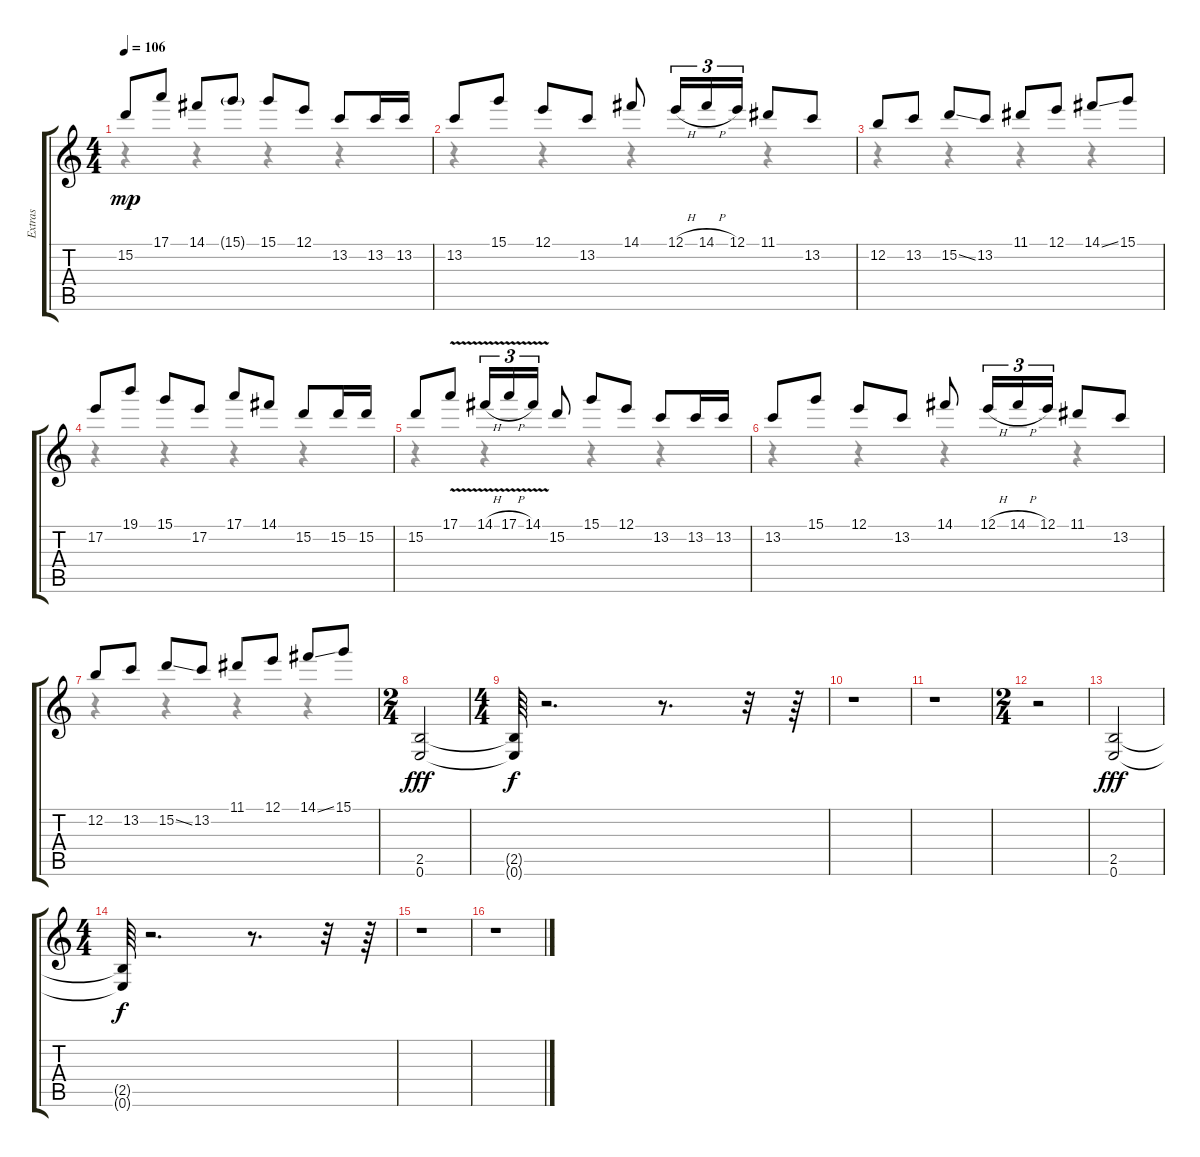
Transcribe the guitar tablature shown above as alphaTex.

\track ("Extras" "Extras") {instrument distortionguitar}
\staff {score tabs}
\tuning (E4 B3 G3 D3 A2 E2) {hide}
\voice
\ts (4 4)
\tempo 106
\clef g2
\ks c
15.2.8{dy mp} 17.1.8 14.1.8 15.1{g}.8 15.1.8 12.1.8 13.2.8 13.2.16 13.2.16 |
13.2.8 15.1.8 12.1.8 13.2.8 14.1.8 12.1{h}.16{tu (3 2)} 14.1{h}.16{tu (3 2)} 12.1.16{tu (3 2)} 11.1.8 13.2.8 |
12.2.8 13.2.8 15.2{ss}.8 13.2.8 11.1.8 12.1.8 14.1{ss}.8 15.1.8 |
17.2.8 19.1.8 15.1.8 17.2.8 17.1.8 14.1.8 15.2.8 15.2.16 15.2.16 |
15.2.8 17.1{v}.8 14.1{v h}.16{tu (3 2)} 17.1{v h}.16{tu (3 2)} 14.1{v}.16{tu (3 2)} 15.2.8 15.1.8 12.1.8 13.2.8 13.2.16 13.2.16 |
13.2.8 15.1.8 12.1.8 13.2.8 14.1.8 12.1{h}.16{tu (3 2)} 14.1{h}.16{tu (3 2)} 12.1.16{tu (3 2)} 11.1.8 13.2.8 |
12.2.8 13.2.8 15.2{ss}.8 13.2.8 11.1.8 12.1.8 14.1{ss}.8 15.1.8 |
\ts (2 4)
(2.5 0.6).2{dy fff} |
\ts (4 4)
(2.5{t} 0.6{t}).64{dy f} r.2{d} r.8{d} r.32 r.64 |
r.1 |
r.1 |
\ts (2 4)
r.2 |
(2.5 0.6).2{dy fff} |
\ts (4 4)
(2.5{t} 0.6{t}).64{dy f} r.2{d} r.8{d} r.32 r.64 |
r.1 |
r.1
\voice
\clef g2
\ottava regular
\simile none
\ks c
r.4{dy f} r.4 r.4 r.4 |
r.4 r.4 r.4 r.4 |
r.4 r.4 r.4 r.4 |
r.4 r.4 r.4 r.4 |
r.4 r.4 r.4 r.4 |
r.4 r.4 r.4 r.4 |
r.4 r.4 r.4 r.4 |
|
|
|
|
|
|
|
|
